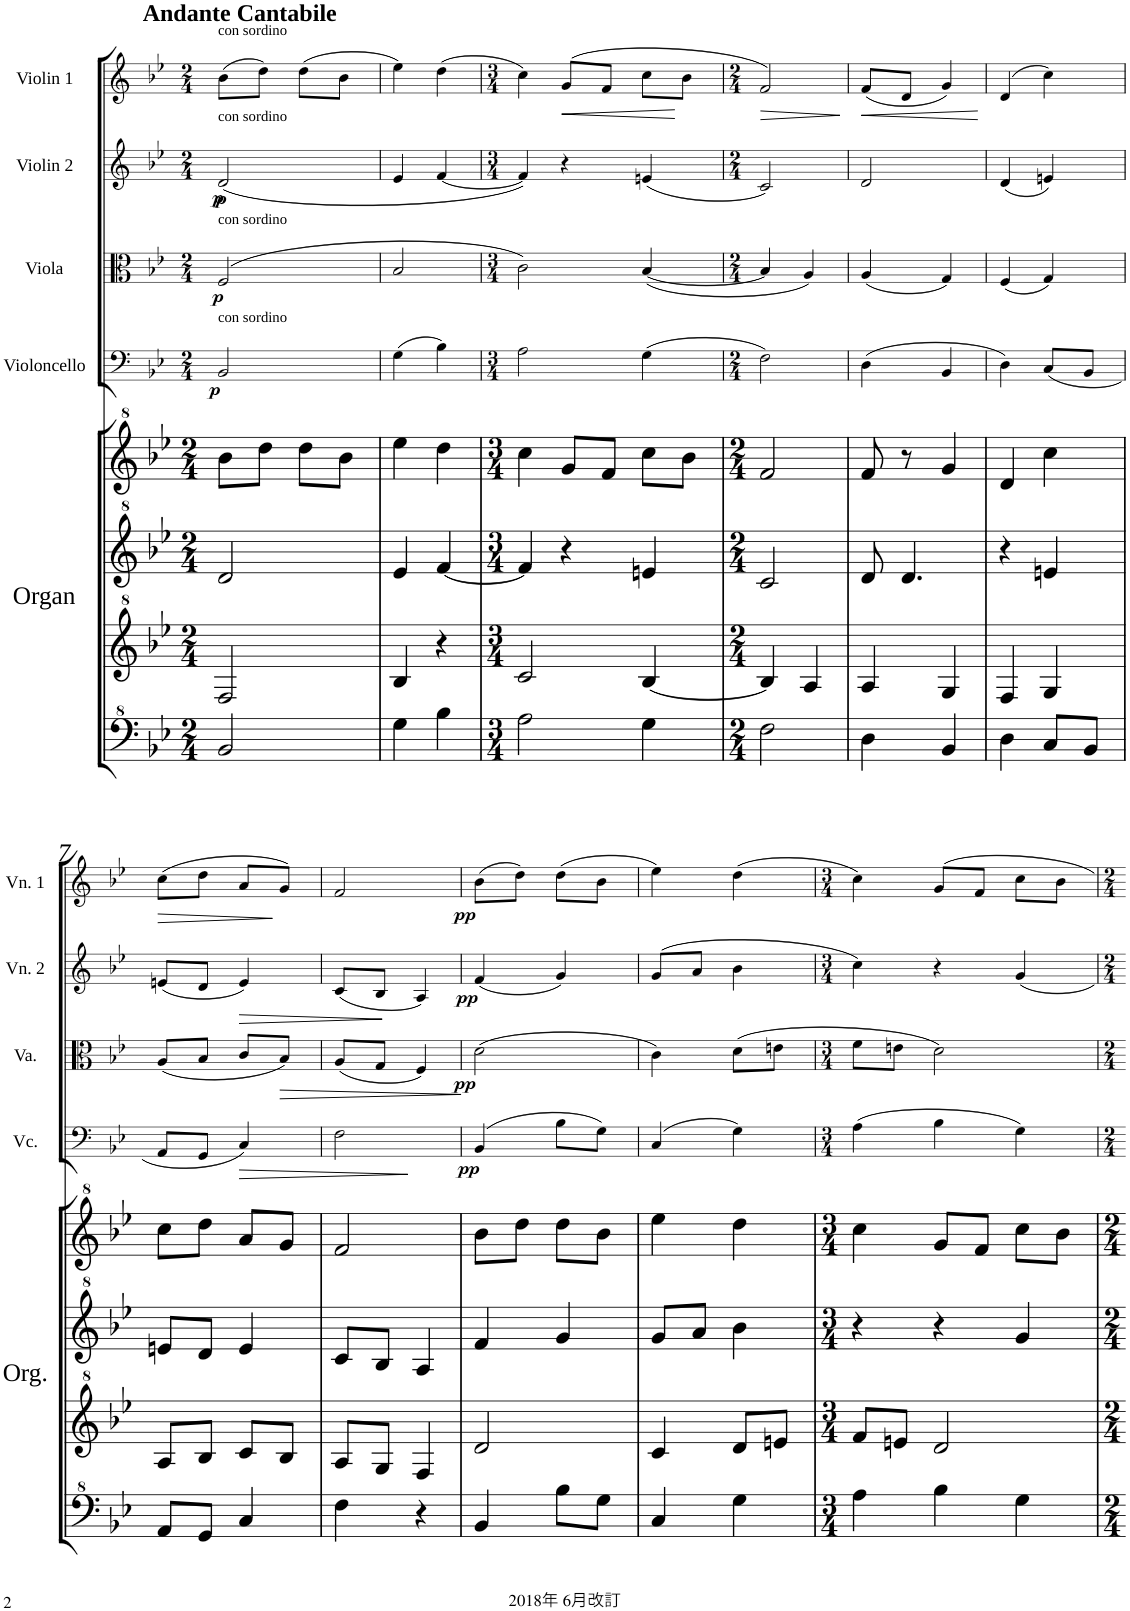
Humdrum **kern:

**kern	**kern	**kern	**kern	**kern	**dynam	**kern	**dynam	**kern	**dynam	**kern	**dynam
*part5	*part5	*part5	*part5	*part4	*part4	*part3	*part3	*part2	*part2	*part1	*part1
*staff8	*staff7	*staff6	*staff5	*staff4	*staff4	*staff3	*staff3	*staff2	*staff2	*staff1	*staff1
*I"Organ	*	*	*	*I"Violoncello	*	*I"Viola	*	*I"Violin 2	*	*I"Violin 1	*
*I'Org.	*	*	*	*I'Vc.	*	*I'Va.	*	*I'Vn. 2	*	*I'Vn. 1	*
*	*	*	*	*stria5	*	*stria5	*	*stria5	*	*stria5	*
*clefF^4	*clefG^2	*clefG^2	*clefG^2	*clefF4	*	*clefC3	*	*clefG2	*	*clefG2	*
*k[b-e-]	*k[b-e-]	*k[b-e-]	*k[b-e-]	*k[b-e-]	*	*k[b-e-]	*	*k[b-e-]	*	*k[b-e-]	*
*M2/4	*M2/4	*M2/4	*M2/4	*M2/4	*	*M2/4	*	*M2/4	*	*M2/4	*
=1	=1	=1	=1	=1	=1	=1	=1	=1	=1	=1	=1
!	!	!	!	!	!	!	!	!	!	!LO:TX:a:B:t=Andante Cantabile	!
!	!	!	!	!	!	!	!	!	!	!LO:TX:a:t=con sordino	!
!	!	!	!	!	!	!	!	!LO:TX:a:t=con sordino	!	!	!
!	!	!	!	!	!	!LO:TX:a:t=con sordino	!	!	!	!	!
!	!	!	!	!LO:TX:a:t=con sordino	!	!	!	!	!	!	!
!	!	!	!	!	!LO:DY:b	!	!LO:DY:b	!	!LO:DY:b	!	!
!	!	!	!	!	!	!	!	!	!LO:DY:n=1:b	!	!
2B-/	2f/	2dd/	8bb-\L	2BB-/	p	(2F/	p	(2d/	p p	(8b-\L	.
.	.	.	8ddd\J	.	.	.	.	.	.	8dd\J)	.
.	.	.	8ddd\L	.	.	.	.	.	.	(8dd\L	.
.	.	.	8bb-\J	.	.	.	.	.	.	8b-\J	.
=2	=2	=2	=2	=2	=2	=2	=2	=2	=2	=2	=2
4g\	4b-/	4ee-/	4eee-\	(4G\	.	2B-/	.	4e-/	.	4ee-\)	.
4b-\	4r	[4ff/	4ddd\	4B-\)	.	.	.	[4f/	.	(4dd\	.
=3	=3	=3	=3	=3	=3	=3	=3	=3	=3	=3	=3
*M3/4	*M3/4	*M3/4	*M3/4	*M3/4	*	*M3/4	*	*M3/4	*	*M3/4	*
2a\	2cc/	4ff/]	4ccc\	2A\	.	2c\)	.	4f/])	.	4cc\)	.
!	!	!	!	!	!	!	!	!	!	!	!LO:HP:b
.	.	4r	8gg/L	.	.	.	.	4r	.	(8g/L	<
.	.	.	8ff/J	.	.	.	.	.	.	8f/J	.
4g\	[4b-/	4een/	8ccc\L	(4G\	.	([4B-/	.	(4en/	.	8cc\L	.
.	.	.	8bb-\J	.	.	.	.	.	.	8b-\J	[
=4	=4	=4	=4	=4	=4	=4	=4	=4	=4	=4	=4
*M2/4	*M2/4	*M2/4	*M2/4	*M2/4	*	*M2/4	*	*M2/4	*	*M2/4	*
!	!	!	!	!	!	!	!	!	!	!	!LO:HP:b
2f\	4b-/]	2cc/	2ff/	2F\)	.	4B-/]	.	2c/)	.	2f/)	>
.	4a/	.	.	.	.	4A/)	.	.	.	.	.
.	.	.	.	.	.	.	.	.	.	.	]
=5	=5	=5	=5	=5	=5	=5	=5	=5	=5	=5	=5
!	!	!	!	!	!	!	!	!	!	!	!LO:HP:b
4d\	4a/	8dd/	8ff/	(4D\	.	(4A/	.	2d/	.	(8f/L	<
.	.	4.dd/	8r	.	.	.	.	.	.	8d/J	.
4B-/	4g/	.	4gg/	4BB-/	.	4G/)	.	.	.	4g/)	.
.	.	.	.	.	.	.	.	.	.	.	[
=6	=6	=6	=6	=6	=6	=6	=6	=6	=6	=6	=6
4d\	4f/	4r	4dd/	4D\)	.	(4F/	.	(4d/	.	(4d/	.
8c/L	4g/	4een/	4ccc\	(8C/L	.	4G/)	.	4en/)	.	4cc\)	.
8B-/J	.	.	.	8BB-/J	.	.	.	.	.	.	.
!!LO:LB:g=z
=7	=7	=7	=7	=7	=7	=7	=7	=7	=7	=7	=7
!	!	!	!	!	!	!	!	!	!	!	!LO:HP:b
8A/L	8a/L	8een/L	8ccc\L	8AA/L	.	(8A/L	.	(8en/L	.	(8cc\L	>
8G/J	8b-/J	8dd/J	8ddd\J	8GG/J	.	8B-/J	.	8d/J	.	8dd\J	.
!	!	!	!	!	!LO:HP:b	!	!	!	!LO:HP:b	!	!
4c/	8cc/L	4ee/	8aa/L	4C/)	>	8c/L	.	4e/)	>	8a/L	.
!	!	!	!	!	!	!	!LO:HP:b	!	!	!	!
.	8b-/J	.	8gg/J	.	.	8B-/J)	>	.	.	8g/J)	]
.	.	.	.	.	]	.	.	.	.	.	.
=8	=8	=8	=8	=8	=8	=8	=8	=8	=8	=8	=8
4f\	8a/L	8cc/L	2ff/	2F\	.	(8A/L	.	(8c/L	.	2f/	.
.	8g/J	8b-/J	.	.	.	8G/J	.	8B-/J	.	.	.
4r	4f/	4a/	.	.	.	4F/)	]	4A/)	]	.	.
=9	=9	=9	=9	=9	=9	=9	=9	=9	=9	=9	=9
!	!	!	!	!	!LO:DY:b	!	!LO:DY:b	!	!LO:DY:b	!	!LO:DY:b
4B-/	2dd/	4ff/	8bb-\L	(4BB-/	pp	(2d\	pp	(4f/	pp	(8b-\L	pp
.	.	.	8ddd\J	.	.	.	.	.	.	8dd\J)	.
8b-\L	.	4gg/	8ddd\L	8B-\L	.	.	.	4g/)	.	(8dd\L	.
8g\J	.	.	8bb-\J	8G\J)	.	.	.	.	.	8b-\J	.
=10	=10	=10	=10	=10	=10	=10	=10	=10	=10	=10	=10
4c/	4cc/	8gg/L	4eee-\	(4C/	.	4c\)	.	(8g/L	.	4ee-\)	.
.	.	8aa/J	.	.	.	.	.	8a/J	.	.	.
4g\	8dd/L	4bb-\	4ddd\	4G\)	.	(8d\L	.	4b-\	.	(4dd\	.
.	8een/J	.	.	.	.	8en\J	.	.	.	.	.
=11	=11	=11	=11	=11	=11	=11	=11	=11	=11	=11	=11
*M3/4	*M3/4	*M3/4	*M3/4	*M3/4	*	*M3/4	*	*M3/4	*	*M3/4	*
4a\	8ff/L	4r	4ccc\	(4A\	.	8f\L	.	4cc\)	.	4cc\)	.
.	8een/J	.	.	.	.	8en\J	.	.	.	.	.
4b-\	2dd/	4r	8gg/L	4B-\	.	2d\)	.	4r	.	8g/L	.
.	.	.	8ff/J	.	.	.	.	.	.	8f/J	.
4g\	.	4gg/	8ccc\L	4G\)	.	.	.	4g/	.	8cc\L	.
.	.	.	8bb-\J	.	.	.	.	.	.	8b-\J	.
=	=	=	=	=	=	=	=	=	=	=	=
*-	*-	*-	*-	*-	*-	*-	*-	*-	*-	*-	*-
